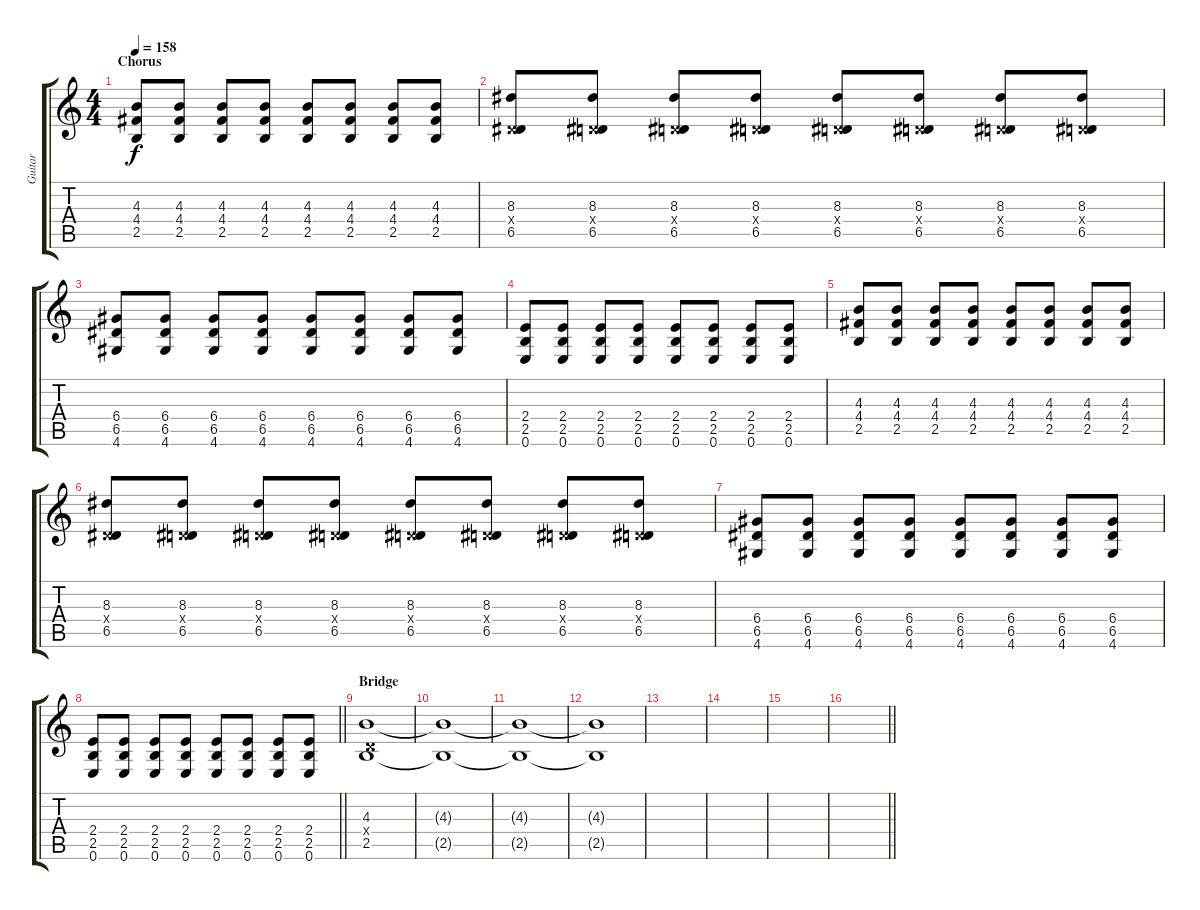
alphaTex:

\track ("Guitar" "Guitar") {instrument distortionguitar}
\staff {score tabs}
\tuning (E4 B3 G3 D3 A2 E2) {hide}
\ts (4 4)
\section ("" "Chorus")
\tempo 158
\clef g2
\ks c
(4.3 4.4 2.5).8{dy f} (4.3 4.4 2.5).8 (4.3 4.4 2.5).8 (4.3 4.4 2.5).8 (4.3 4.4 2.5).8 (4.3 4.4 2.5).8 (4.3 4.4 2.5).8 (4.3 4.4 2.5).8 |
(8.3 0.4{x} 6.5).8 (8.3 0.4{x} 6.5).8 (8.3 0.4{x} 6.5).8 (8.3 0.4{x} 6.5).8 (8.3 0.4{x} 6.5).8 (8.3 0.4{x} 6.5).8 (8.3 0.4{x} 6.5).8 (8.3 0.4{x} 6.5).8 |
(6.4 6.5 4.6).8 (6.4 6.5 4.6).8 (6.4 6.5 4.6).8 (6.4 6.5 4.6).8 (6.4 6.5 4.6).8 (6.4 6.5 4.6).8 (6.4 6.5 4.6).8 (6.4 6.5 4.6).8 |
(2.4 2.5 0.6).8 (2.4 2.5 0.6).8 (2.4 2.5 0.6).8 (2.4 2.5 0.6).8 (2.4 2.5 0.6).8 (2.4 2.5 0.6).8 (2.4 2.5 0.6).8 (2.4 2.5 0.6).8 |
(4.3 4.4 2.5).8 (4.3 4.4 2.5).8 (4.3 4.4 2.5).8 (4.3 4.4 2.5).8 (4.3 4.4 2.5).8 (4.3 4.4 2.5).8 (4.3 4.4 2.5).8 (4.3 4.4 2.5).8 |
(8.3 0.4{x} 6.5).8 (8.3 0.4{x} 6.5).8 (8.3 0.4{x} 6.5).8 (8.3 0.4{x} 6.5).8 (8.3 0.4{x} 6.5).8 (8.3 0.4{x} 6.5).8 (8.3 0.4{x} 6.5).8 (8.3 0.4{x} 6.5).8 |
(6.4 6.5 4.6).8 (6.4 6.5 4.6).8 (6.4 6.5 4.6).8 (6.4 6.5 4.6).8 (6.4 6.5 4.6).8 (6.4 6.5 4.6).8 (6.4 6.5 4.6).8 (6.4 6.5 4.6).8 |
\barLineRight lightlight
(2.4 2.5 0.6).8 (2.4 2.5 0.6).8 (2.4 2.5 0.6).8 (2.4 2.5 0.6).8 (2.4 2.5 0.6).8 (2.4 2.5 0.6).8 (2.4 2.5 0.6).8 (2.4 2.5 0.6).8 |
\section ("" "Bridge")
(4.3 0.4{x} 2.5).1 |
(4.3{t} 2.5{t}).1 |
(4.3{t} 2.5{t}).1 |
(4.3{t} 2.5{t}).1 |
|
|
|
\barLineRight lightlight
